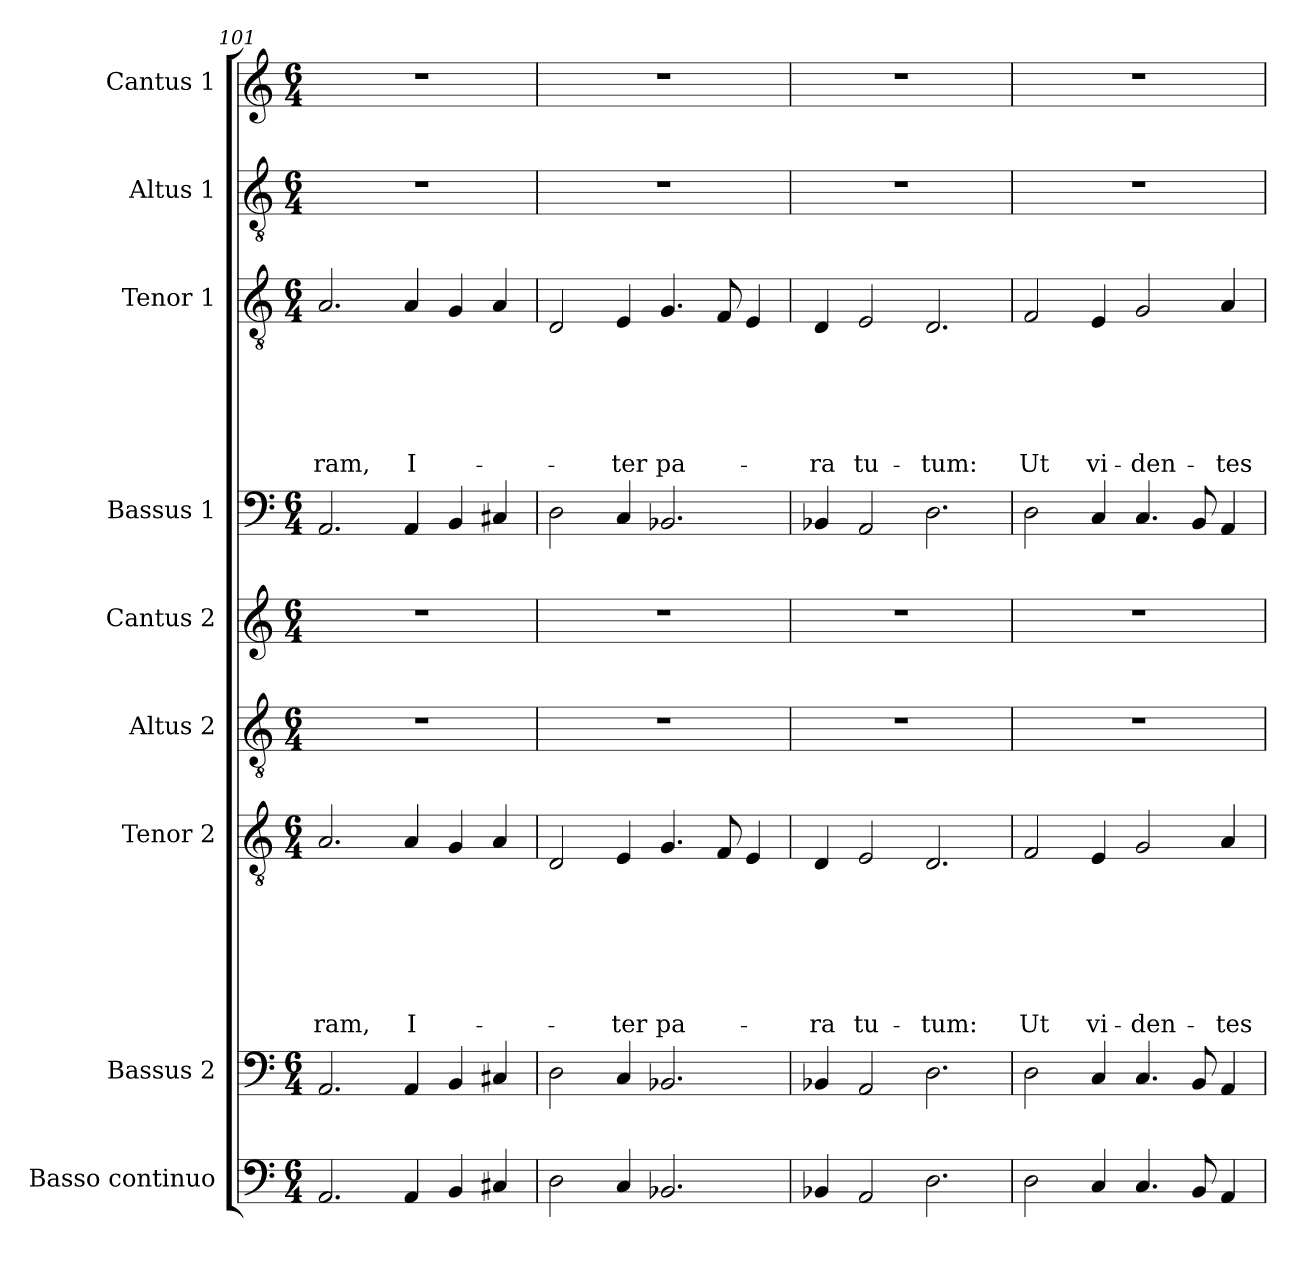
**kern	**kern	**kern	**text	**text	**text	**text	**text	**text	**text	**kern	**kern	**kern	**kern	**text	**text	**text	**text	**text	**text	**kern	**kern
*part9	*part8	*part7	*part7	*part7	*part7	*part7	*part7	*part7	*part7	*part6	*part5	*part4	*part3	*part3	*part3	*part3	*part3	*part3	*part3	*part2	*part1
*staff9	*staff8	*staff7	*staff7	*staff7	*staff7	*staff7	*staff7	*staff7	*staff7	*staff6	*staff5	*staff4	*staff3	*staff3	*staff3	*staff3	*staff3	*staff3	*staff3	*staff2	*staff1
*I"Basso continuo	*I"Bassus 2	*I"Tenor 2	*	*	*	*	*	*	*	*I"Altus 2	*I"Cantus 2	*I"Bassus 1	*I"Tenor 1	*	*	*	*	*	*	*I"Altus 1	*I"Cantus 1
!!LO:PB:g=z
*clefF4	*clefF4	*clefGv2	*	*	*	*	*	*	*	*clefGv2	*clefG2	*clefF4	*clefGv2	*	*	*	*	*	*	*clefGv2	*clefG2
*k[]	*k[]	*k[]	*	*	*	*	*	*	*	*k[]	*k[]	*k[]	*k[]	*	*	*	*	*	*	*k[]	*k[]
*C:	*C:	*C:	*	*	*	*	*	*	*	*C:	*C:	*C:	*C:	*	*	*	*	*	*	*C:	*C:
*M6/4	*M6/4	*M6/4	*	*	*	*	*	*	*	*M6/4	*M6/4	*M6/4	*M6/4	*	*	*	*	*	*	*M6/4	*M6/4
=101	=101	=101	=101	=101	=101	=101	=101	=101	=101	=101	=101	=101	=101	=101	=101	=101	=101	=101	=101	=101	=101
!	!	!	!	!	!	!	!	!	!LO:LY:b	!	!	!	!	!	!	!	!	!	!LO:LY:b	!	!
2.AA/	2.AA/	2.A/	.	.	.	.	.	.	-ram,	1.r	1.r	2.AA/	2.A/	.	.	.	.	.	-ram,	1.r	1.r
!	!	!	!	!	!	!	!	!	!LO:LY:b	!	!	!	!	!	!	!	!	!	!LO:LY:b	!	!
4AA/	4AA/	4A/	.	.	.	.	.	.	I-	.	.	4AA/	4A/	.	.	.	.	.	I-	.	.
4BB/	4BB/	4G/	.	.	.	.	.	.	.	.	.	4BB/	4G/	.	.	.	.	.	.	.	.
4C#X/	4C#X/	4A/	.	.	.	.	.	.	.	.	.	4C#X/	4A/	.	.	.	.	.	.	.	.
=102	=102	=102	=102	=102	=102	=102	=102	=102	=102	=102	=102	=102	=102	=102	=102	=102	=102	=102	=102	=102	=102
2D\	2D\	2D/	.	.	.	.	.	.	.	1.r	1.r	2D\	2D/	.	.	.	.	.	.	1.r	1.r
!	!	!	!	!	!	!	!	!	!LO:LY:b	!	!	!	!	!	!	!	!	!	!LO:LY:b	!	!
4C/	4C/	4E/	.	.	.	.	.	.	-ter	.	.	4C/	4E/	.	.	.	.	.	-ter	.	.
!	!	!	!	!	!	!	!	!	!LO:LY:b	!	!	!	!	!	!	!	!	!	!LO:LY:b	!	!
2.BB-X/	2.BB-X/	4.G/	.	.	.	.	.	.	pa-	.	.	2.BB-X/	4.G/	.	.	.	.	.	pa-	.	.
.	.	8F/	.	.	.	.	.	.	.	.	.	.	8F/	.	.	.	.	.	.	.	.
.	.	4E/	.	.	.	.	.	.	.	.	.	.	4E/	.	.	.	.	.	.	.	.
=103	=103	=103	=103	=103	=103	=103	=103	=103	=103	=103	=103	=103	=103	=103	=103	=103	=103	=103	=103	=103	=103
!	!	!	!	!	!	!	!	!	!LO:LY:b	!	!	!	!	!	!	!	!	!	!LO:LY:b	!	!
4BB-X/	4BB-X/	4D/	.	.	.	.	.	.	-ra	1.r	1.r	4BB-X/	4D/	.	.	.	.	.	-ra	1.r	1.r
!	!	!	!	!	!	!	!	!	!LO:LY:b	!	!	!	!	!	!	!	!	!	!LO:LY:b	!	!
2AA/	2AA/	2E/	.	.	.	.	.	.	tu-	.	.	2AA/	2E/	.	.	.	.	.	tu-	.	.
!	!	!	!	!	!	!	!	!	!LO:LY:b	!	!	!	!	!	!	!	!	!	!LO:LY:b	!	!
2.D\	2.D\	2.D/	.	.	.	.	.	.	-tum:	.	.	2.D\	2.D/	.	.	.	.	.	-tum:	.	.
=104	=104	=104	=104	=104	=104	=104	=104	=104	=104	=104	=104	=104	=104	=104	=104	=104	=104	=104	=104	=104	=104
!	!	!	!	!	!	!	!	!	!LO:LY:b	!	!	!	!	!	!	!	!	!	!LO:LY:b	!	!
2D\	2D\	2F/	.	.	.	.	.	.	Ut	1.r	1.r	2D\	2F/	.	.	.	.	.	Ut	1.r	1.r
!	!	!	!	!	!	!	!	!	!LO:LY:b	!	!	!	!	!	!	!	!	!	!LO:LY:b	!	!
4C/	4C/	4E/	.	.	.	.	.	.	vi-	.	.	4C/	4E/	.	.	.	.	.	vi-	.	.
!	!	!	!	!	!	!	!	!	!LO:LY:b	!	!	!	!	!	!	!	!	!	!LO:LY:b	!	!
4.C/	4.C/	2G/	.	.	.	.	.	.	-den-	.	.	4.C/	2G/	.	.	.	.	.	-den-	.	.
8BB/	8BB/	.	.	.	.	.	.	.	.	.	.	8BB/	.	.	.	.	.	.	.	.	.
!	!	!	!	!	!	!	!	!	!LO:LY:b	!	!	!	!	!	!	!	!	!	!LO:LY:b	!	!
4AA/	4AA/	4A/	.	.	.	.	.	.	-tes	.	.	4AA/	4A/	.	.	.	.	.	-tes	.	.
=	=	=	=	=	=	=	=	=	=	=	=	=	=	=	=	=	=	=	=	=	=
*-	*-	*-	*-	*-	*-	*-	*-	*-	*-	*-	*-	*-	*-	*-	*-	*-	*-	*-	*-	*-	*-
